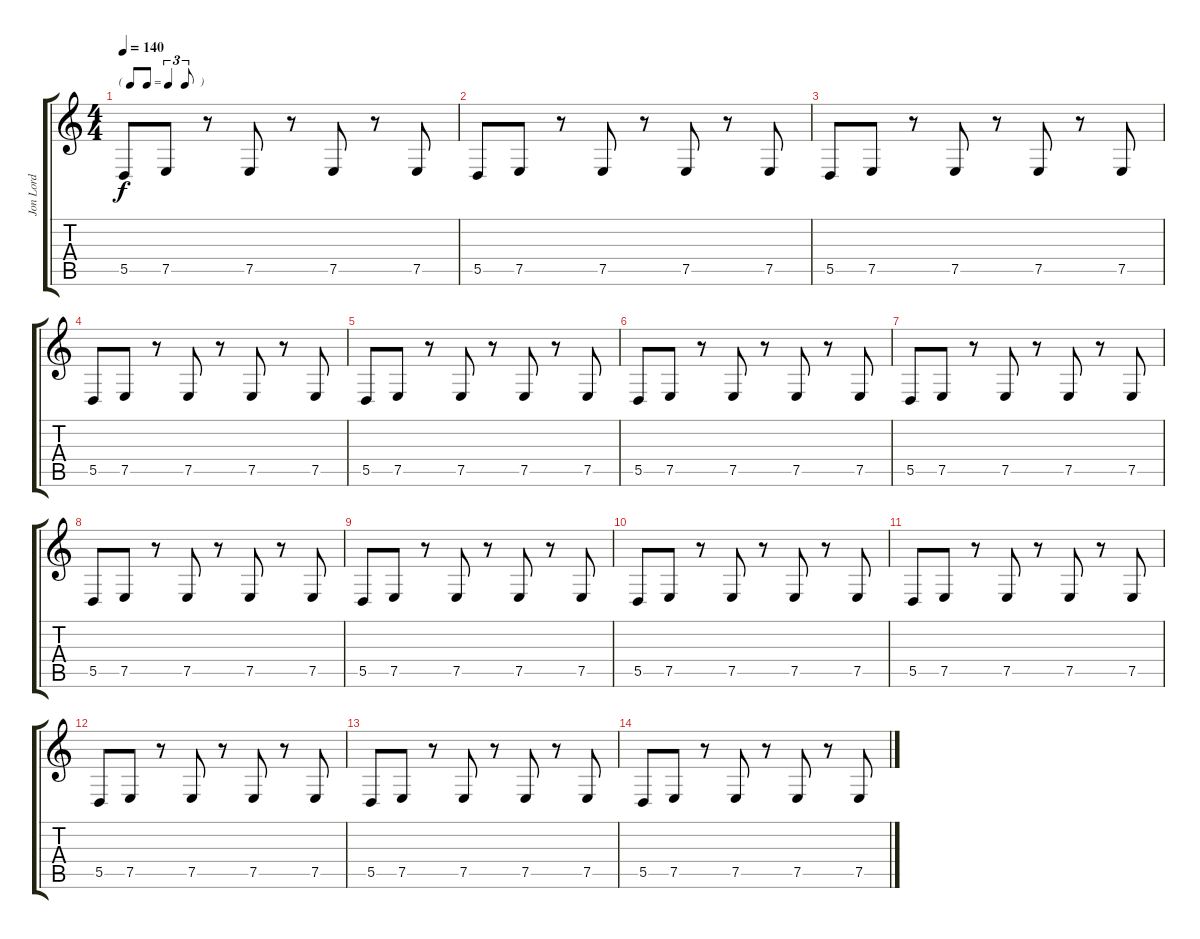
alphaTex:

\track ("Jon Lord" "Jon Lord") {instrument drawbarorgan}
\staff {score tabs}
\tuning (E4 B3 G3 D3 A2 E2) {hide}
\ts (4 4)
\tf triplet8th
\tempo 140
\clef g2
\ks c
5.5.8{dy f} 7.5.8 r.8 7.5.8 r.8 7.5.8 r.8 7.5.8 |
5.5.8 7.5.8 r.8 7.5.8 r.8 7.5.8 r.8 7.5.8 |
5.5.8 7.5.8 r.8 7.5.8 r.8 7.5.8 r.8 7.5.8 |
5.5.8 7.5.8 r.8 7.5.8 r.8 7.5.8 r.8 7.5.8 |
5.5.8 7.5.8 r.8 7.5.8 r.8 7.5.8 r.8 7.5.8 |
5.5.8 7.5.8 r.8 7.5.8 r.8 7.5.8 r.8 7.5.8 |
5.5.8 7.5.8 r.8 7.5.8 r.8 7.5.8 r.8 7.5.8 |
5.5.8 7.5.8 r.8 7.5.8 r.8 7.5.8 r.8 7.5.8 |
5.5.8 7.5.8 r.8 7.5.8 r.8 7.5.8 r.8 7.5.8 |
5.5.8 7.5.8 r.8 7.5.8 r.8 7.5.8 r.8 7.5.8 |
5.5.8{volume 0} 7.5.8 r.8 7.5.8 r.8 7.5.8 r.8 7.5.8 |
5.5.8 7.5.8 r.8 7.5.8 r.8 7.5.8 r.8 7.5.8 |
5.5.8 7.5.8 r.8 7.5.8 r.8 7.5.8 r.8 7.5.8 |
5.5.8 7.5.8 r.8 7.5.8 r.8 7.5.8 r.8 7.5.8
